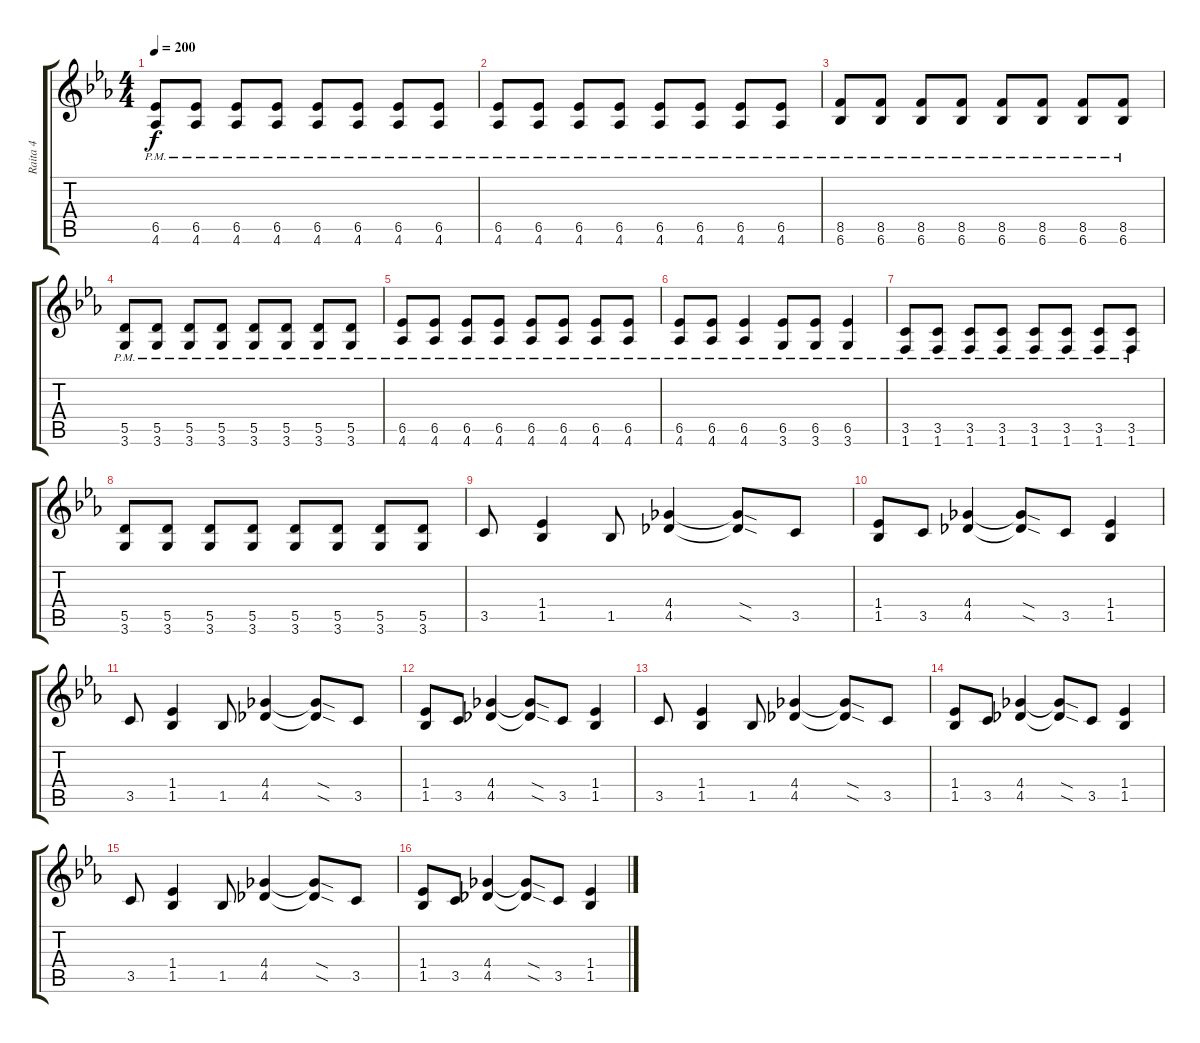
\track ("Raita 4" "Raita 4") {instrument distortionguitar}
\staff {score tabs}
\tuning (E4 B3 G3 D3 A2 E2) {hide}
\ts (4 4)
\tempo 200
\clef g2
\ks eb
(6.5{pm} 4.6{pm}).8{dy f} (6.5{pm} 4.6{pm}).8 (6.5{pm} 4.6{pm}).8 (6.5{pm} 4.6{pm}).8 (6.5{pm} 4.6{pm}).8 (6.5{pm} 4.6{pm}).8 (6.5{pm} 4.6{pm}).8 (6.5{pm} 4.6{pm}).8 |
(6.5{pm} 4.6{pm}).8 (6.5{pm} 4.6{pm}).8 (6.5{pm} 4.6{pm}).8 (6.5{pm} 4.6{pm}).8 (6.5{pm} 4.6{pm}).8 (6.5{pm} 4.6{pm}).8 (6.5{pm} 4.6{pm}).8 (6.5{pm} 4.6{pm}).8 |
(8.5{pm} 6.6{pm}).8 (8.5{pm} 6.6{pm}).8 (8.5{pm} 6.6{pm}).8 (8.5{pm} 6.6{pm}).8 (8.5{pm} 6.6{pm}).8 (8.5{pm} 6.6{pm}).8 (8.5{pm} 6.6{pm}).8 (8.5{pm} 6.6{pm}).8 |
(5.5{pm} 3.6{pm}).8 (5.5{pm} 3.6{pm}).8 (5.5{pm} 3.6{pm}).8 (5.5{pm} 3.6{pm}).8 (5.5{pm} 3.6{pm}).8 (5.5{pm} 3.6{pm}).8 (5.5{pm} 3.6{pm}).8 (5.5{pm} 3.6{pm}).8 |
(6.5{pm} 4.6{pm}).8 (6.5{pm} 4.6{pm}).8 (6.5{pm} 4.6{pm}).8 (6.5{pm} 4.6{pm}).8 (6.5{pm} 4.6{pm}).8 (6.5{pm} 4.6{pm}).8 (6.5{pm} 4.6{pm}).8 (6.5{pm} 4.6{pm}).8 |
(6.5{pm} 4.6{pm}).8 (6.5{pm} 4.6{pm}).8 (6.5{pm} 4.6{pm}).4 (6.5{pm} 3.6{pm}).8 (6.5{pm} 3.6{pm}).8 (6.5{pm} 3.6{pm}).4 |
(3.5{pm} 1.6{pm}).8 (3.5{pm} 1.6{pm}).8 (3.5{pm} 1.6{pm}).8 (3.5{pm} 1.6{pm}).8 (3.5{pm} 1.6{pm}).8 (3.5{pm} 1.6{pm}).8 (3.5{pm} 1.6{pm}).8 (3.5{pm} 1.6{pm}).8 |
(5.5 3.6).8 (5.5 3.6).8 (5.5 3.6).8 (5.5 3.6).8 (5.5 3.6).8 (5.5 3.6).8 (5.5 3.6).8 (5.5 3.6).8 |
3.5.8 (1.4 1.5).4 1.5.8 (4.4 4.5).4 (4.4{sod t} 4.5{sod t}).8 3.5.8 |
(1.4 1.5).8 3.5.8 (4.4 4.5).4 (4.4{sod t} 4.5{sod t}).8 3.5.8 (1.4 1.5).4 |
3.5.8 (1.4 1.5).4 1.5.8 (4.4 4.5).4 (4.4{sod t} 4.5{sod t}).8 3.5.8 |
(1.4 1.5).8 3.5.8 (4.4 4.5).4 (4.4{sod t} 4.5{sod t}).8 3.5.8 (1.4 1.5).4 |
3.5.8 (1.4 1.5).4 1.5.8 (4.4 4.5).4 (4.4{sod t} 4.5{sod t}).8 3.5.8 |
(1.4 1.5).8 3.5.8 (4.4 4.5).4 (4.4{sod t} 4.5{sod t}).8 3.5.8 (1.4 1.5).4 |
3.5.8 (1.4 1.5).4 1.5.8 (4.4 4.5).4 (4.4{sod t} 4.5{sod t}).8 3.5.8 |
(1.4 1.5).8 3.5.8 (4.4 4.5).4 (4.4{sod t} 4.5{sod t}).8 3.5.8 (1.4 1.5).4
